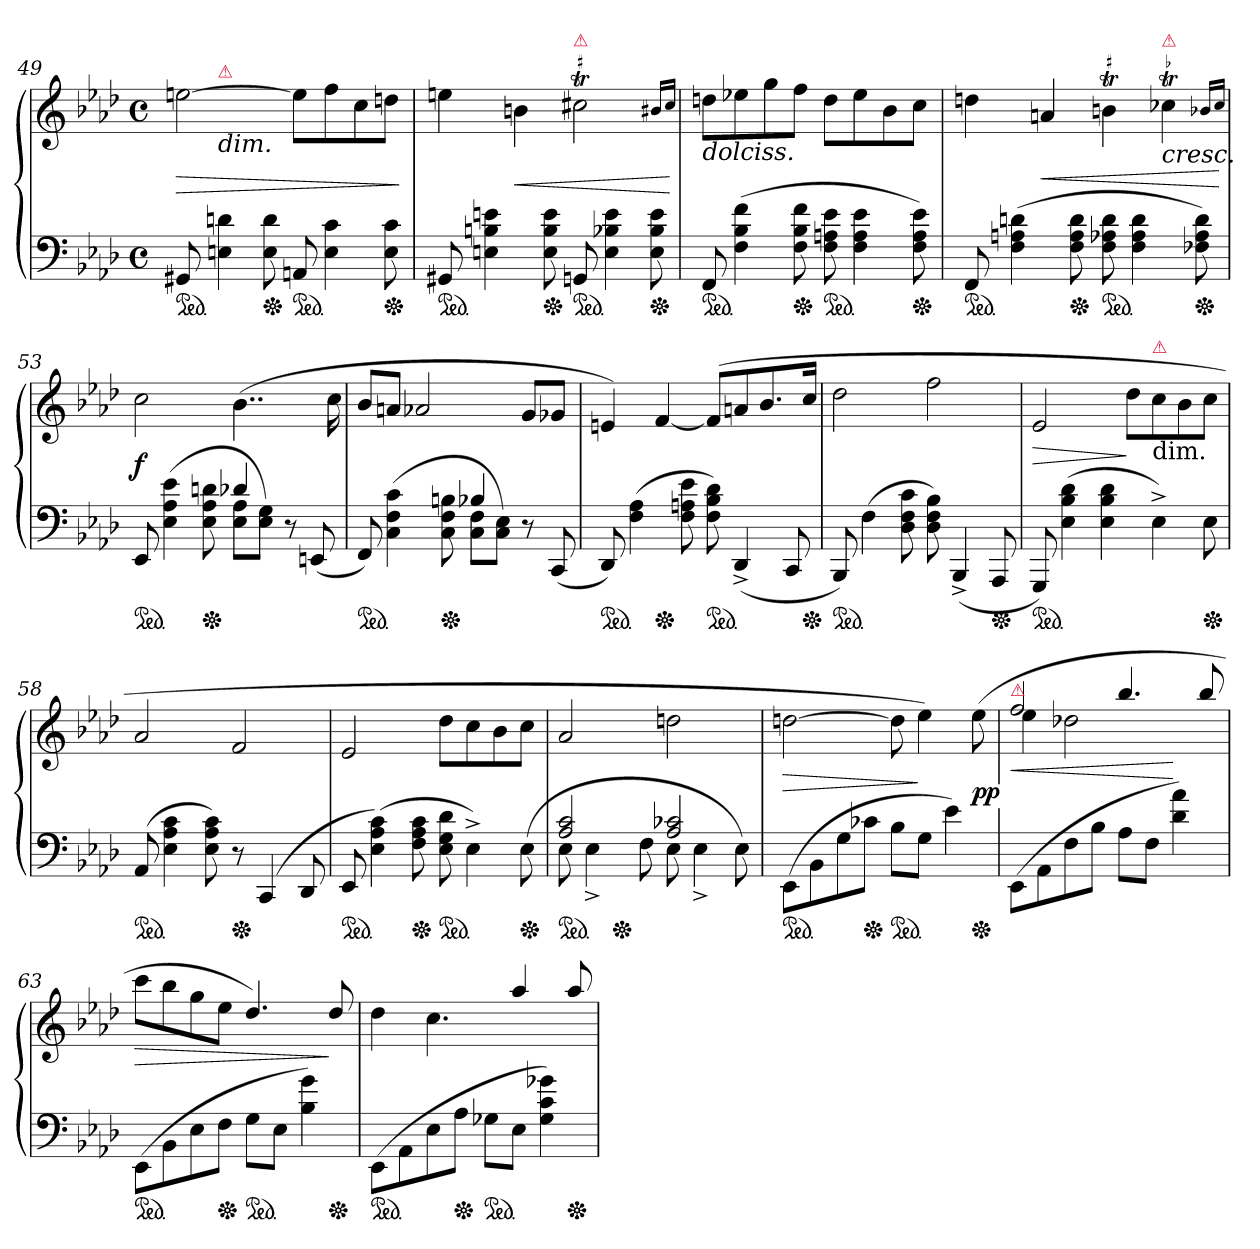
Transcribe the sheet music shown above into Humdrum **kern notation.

**kern	**kern	**dynam
*part1	*part1	*part1
*staff2	*staff1	*staff1/2
*clefF4	*clefG2	*
*k[b-e-a-d-]	*k[b-e-a-d-]	*
*M4/4	*M4/4	*
*met(c)	*met(c)	*
=49	=49	=49
*	*^	*
*ped	*	*	*
8GG#X	[2een	8ryy	>
!	!	!LO:TX:a:color=crimson:t=⚠	!
!	!	!LO:TX:b:i:t=dim.	!
4En 4dn	.	2..ryy	.
*Xped	*	*	*
8E 8d	.	.	.
*ped	*	*	*
8AAn	8eeL]	.	.
4E 4c	8ff	.	.
.	8cc	.	.
*Xped	*	*	*
8E 8c	8ddnJ	.	.
.	.	.	]
*	*v	*v	*
=50	=50	=50
*ped	*	*
8GG#X	4een	.
4En 4Bn 4en	.	.
.	4bn	<
*Xped	*	*
8E 8B 8e	.	.
!	!LO:TX:a:color=crimson:t=⚠	!
!	!LO:TR:acc=#	!
*ped	*	*
8GGn	2cc#XT	.
4E 4B-X 4e	.	.
*Xped	*	*
8E 8B- 8e	.	.
.	16qb#X/LL	.
.	16qcc#/JJ	.
.	.	[
=51	=51	=51
!	!LO:TX:b:i:t=dolciss.	!
*ped	*	*
8FF	8ddnTTTL	.
(>4F 4B- 4f	8ee-	.
.	8gg	.
*Xped	*	*
8F 8B- 8f	8ffJ	.
*ped	*	*
8F 8An 8e-	8ddL	.
4F 4A 4e-	8ee-	.
.	8b-	.
*Xped	*	*
8F 8A 8e-)	8ccJ	.
=52	=52	=52
*ped	*	*
8FF	4ddn	.
(>4F 4An 4dn	.	.
.	4an	<
*Xped	*	*
8F 8A 8d	.	.
!	!LO:TR:acc=#	!
*ped	*	*
8F 8A-X 8d	4bnT	.
4F 4A- 4d	.	.
!	!LO:TX:a:color=crimson:t=⚠	!
!	!LO:TX:b:i:t=cresc.	!
!	!LO:TR:acc=-	!
.	4cc-XT	.
*Xped	*	*
8F-X 8A- 8d)	.	.
.	16qb-X/LL	.
.	16qcc-/JJ	.
.	.	[
=53	=53	=53
*^	*	*
*ped	*	*	*
2ryy	8EE-/	2cc	f
.	(>4E- 4A- 4e-	.	.
*Xped	*	*	*
.	8E- 8A- 8dn	.	.
4d-X	8E- 8A-L	(>4..b-	.
.	8E- 8GJ)	.	.
4ryy	8r	.	.
.	(<8EEn	.	.
.	.	16cc	.
=54	=54	=54	=54
*ped	*	*	*
2ryy	8FF/)	8b-L	.
.	(>4C 4F 4c	8anJ	.
.	.	2a-X	.
*Xped	*	*	*
.	8C 8F 8Bn	.	.
4B-X	8C 8FL	.	.
.	8C 8E-J)	.	.
4ryy	8r	8gL	.
.	(<8CC	8g-XJ	.
*v	*v	*	*
=55	=55	=55
*ped	*	*
8DD-)	4en)	.
(>4F 4A-	.	.
*Xped	*	*
.	[4f	.
8F 8An 8e-	.	.
*ped	*	*
8F 8B- 8d-)	(>8fL]	.
(<4DD-^>	8an	.
.	8.b-	.
8CC	.	.
*Xped	*	*
.	16ccJk	.
=56	=56	=56
*ped	*	*
8BBB-)	2dd-	.
(>4F	.	.
8D- 8F 8c	.	.
8D- 8F 8B-)	2ff	.
(<4BBB-^>	.	.
*Xped	*	*
8AAA-	.	.
=57	=57	=57
*ped	*	*
8GGG)	2e-	>
(>4E- 4B- 4d-	.	.
4E- 4B- 4d-	.	.
.	8dd-L	]
!	!LO:TX:c:t=dim.	!
!	!LO:TX:a:color=crimson:t=⚠	!
4E-^>)	8cc	.
.	8b-	.
*Xped	*	*
8E-	8ccJ	.
=58	=58	=58
*ped	*	*
(>8AA-	2a-	.
4E- 4A- 4c	.	.
8E- 8A- 8c)	.	.
*Xped	*	*
8r	2f	.
(<4CC	.	.
8DD-	.	.
=59	=59	=59
*ped	*	*
8EE-	2e-	.
(4E- 4A- 4c)	.	.
*Xped	*	*
8F 8A- 8c	.	.
*ped	*	*
8E- 8G 8d-	8dd-L	.
4E-^>)	8cc	.
.	8b-	.
*Xped	*	*
(>8E-	8ccJ	.
=60	=60	=60
*^	*	*
!	!	!LO:TX:c:t=cresc.	!
*ped	*	*	*
*	*	*^	*
2A- 2c	8E-	2a-	4ryy	.
.	4E-^>	.	.	.
*Xped	*	*	*	*
.	.	.	2.ryy	.
.	8F	.	.	.
2A- 2c-X	8E-	2ddn	.	.
.	4E-^>	.	.	.
.	8E-)	.	.	.
=61	=61	=61	=61	=61
!LO:TX:b:color=crimson:t=⚠	!	!	!	!
*v	*v	*	*	*
*	*v	*v	*
*ped	*	*
(>8EE-L	[2ddn	>
8BB-	.	.
8G	.	.
*Xped	*	*
8c-XJ	.	.
*ped	*	*
8B-L	8dd]	.
8GJ	4ee-)	]
4e-)	.	.
*Xped	*	*
.	(>8ee-	pp
=62	=62	=62
*	*^	*
!	!LO:TX:a:color=crimson:t=⚠	!	!
!	!	!	!LO:HP:b
(>8EE-\L	2ff	4ee-	<
8AA-	.	.	.
8F	.	2dd-X	.
8B-J	.	.	.
8A-L	4.bb-	.	.
8FJ	.	.	.
4d-\ 4a-\)	.	4ryy	[
.	8bb-/	.	.
*	*v	*v	*
=63	=63	=63
!LO:TX:b:color=crimson:t=⚠	!	!
*ped	*	*
(>8EE-\L	8cccL	>
8BB-	8bb-	.
8E-	8gg	.
*Xped	*	*
8FJ	8ee-J	.
*ped	*	*
8GL	4.dd-/)	.
8E-J	.	.
4B-\ 4g\)	.	.
*Xped	*	*
.	8dd-/	]
=64	=64	=64
*ped	*	*
(>8EE-\L	4dd-	.
8AA-	.	.
8E-	4.cc	.
*Xped	*	*
8A-J	.	.
*ped	*	*
8G-XL	.	.
8E-J	4aa-/	.
4G- 4c 4g-X)	.	.
*Xped	*	*
.	8aa-/	.
=	=	=
*-	*-	*-
